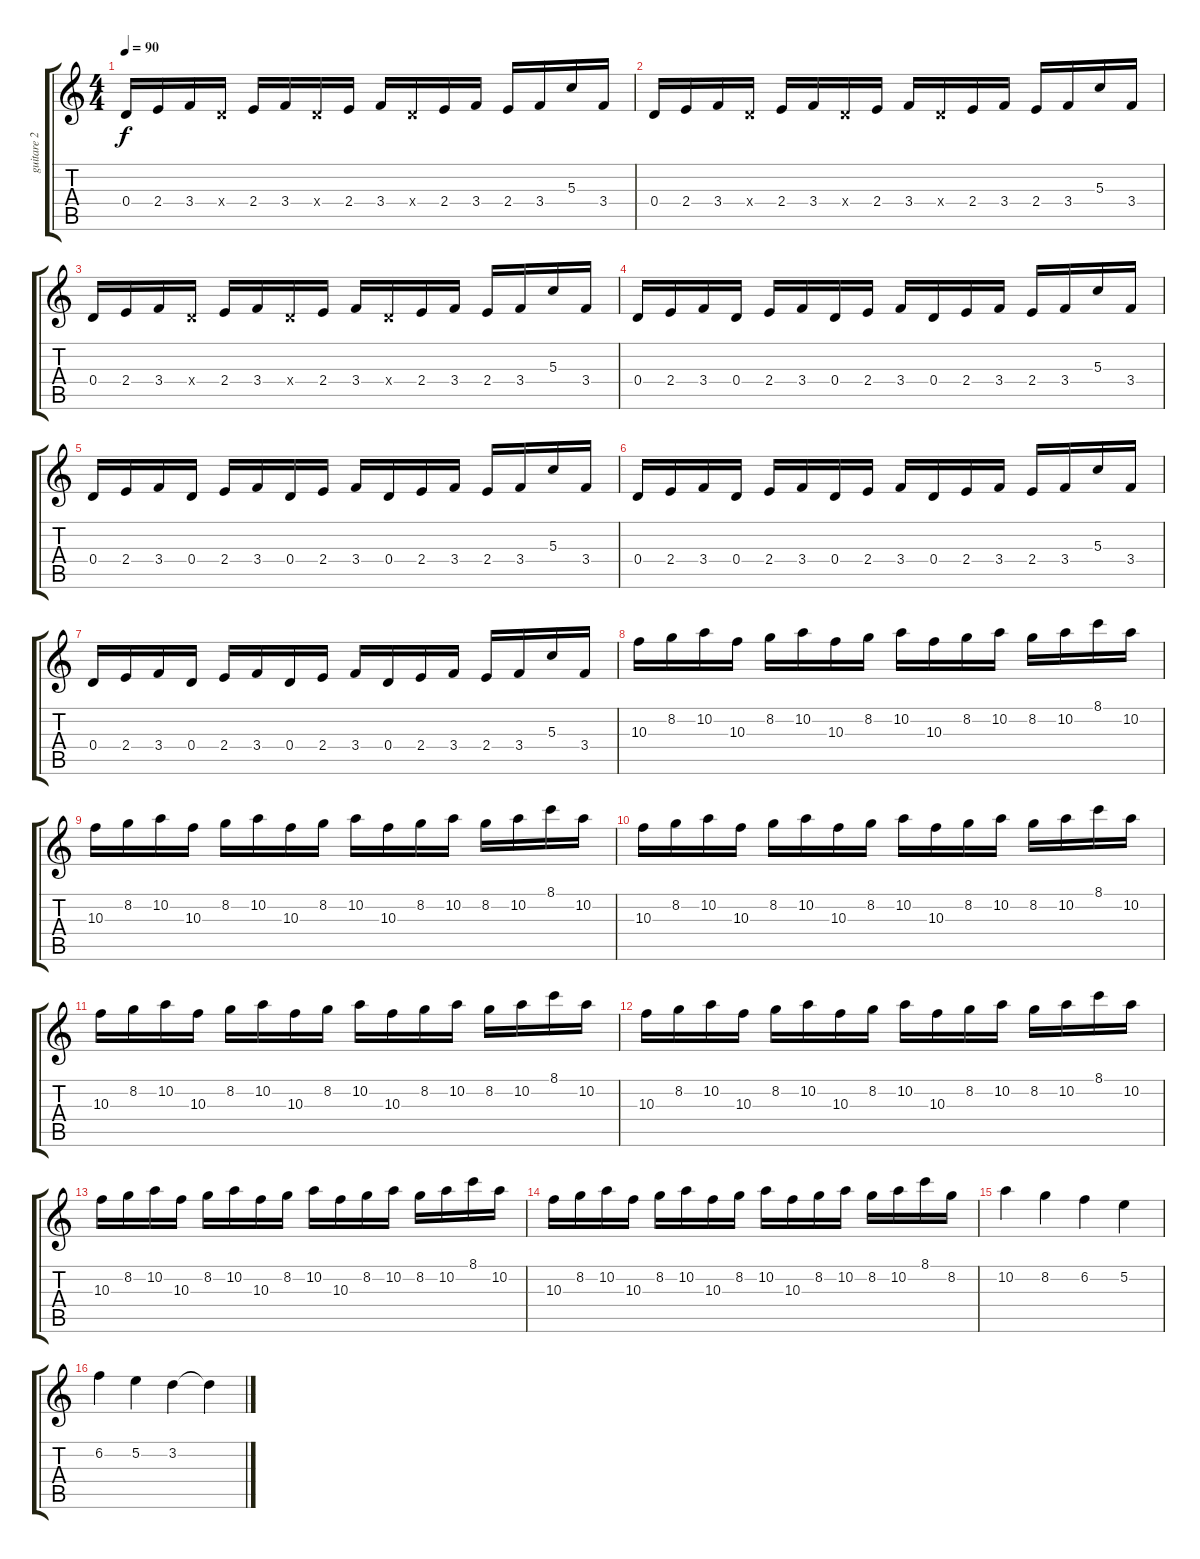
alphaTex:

\track ("guitare 2" "guitare 2") {instrument overdrivenguitar}
\staff {score tabs}
\tuning (E4 B3 G3 D3 A2 D2) {hide}
\ts (4 4)
\tempo 90
\clef g2
\ks c
0.4.16{dy f} 2.4.16 3.4.16 0.4{x}.16 2.4.16 3.4.16 0.4{x}.16 2.4.16 3.4.16 0.4{x}.16 2.4.16 3.4.16 2.4.16 3.4.16 5.3.16 3.4.16 |
0.4.16 2.4.16 3.4.16 0.4{x}.16 2.4.16 3.4.16 0.4{x}.16 2.4.16 3.4.16 0.4{x}.16 2.4.16 3.4.16 2.4.16 3.4.16 5.3.16 3.4.16 |
0.4.16 2.4.16 3.4.16 0.4{x}.16 2.4.16 3.4.16 0.4{x}.16 2.4.16 3.4.16 0.4{x}.16 2.4.16 3.4.16 2.4.16 3.4.16 5.3.16 3.4.16 |
0.4.16 2.4.16 3.4.16 0.4.16 2.4.16 3.4.16 0.4.16 2.4.16 3.4.16 0.4.16 2.4.16 3.4.16 2.4.16 3.4.16 5.3.16 3.4.16 |
0.4.16 2.4.16 3.4.16 0.4.16 2.4.16 3.4.16 0.4.16 2.4.16 3.4.16 0.4.16 2.4.16 3.4.16 2.4.16 3.4.16 5.3.16 3.4.16 |
0.4.16 2.4.16 3.4.16 0.4.16 2.4.16 3.4.16 0.4.16 2.4.16 3.4.16 0.4.16 2.4.16 3.4.16 2.4.16 3.4.16 5.3.16 3.4.16 |
0.4.16 2.4.16 3.4.16 0.4.16 2.4.16 3.4.16 0.4.16 2.4.16 3.4.16 0.4.16 2.4.16 3.4.16 2.4.16 3.4.16 5.3.16 3.4.16 |
10.3.16 8.2.16 10.2.16 10.3.16 8.2.16 10.2.16 10.3.16 8.2.16 10.2.16 10.3.16 8.2.16 10.2.16 8.2.16 10.2.16 8.1.16 10.2.16 |
10.3.16 8.2.16 10.2.16 10.3.16 8.2.16 10.2.16 10.3.16 8.2.16 10.2.16 10.3.16 8.2.16 10.2.16 8.2.16 10.2.16 8.1.16 10.2.16 |
10.3.16 8.2.16 10.2.16 10.3.16 8.2.16 10.2.16 10.3.16 8.2.16 10.2.16 10.3.16 8.2.16 10.2.16 8.2.16 10.2.16 8.1.16 10.2.16 |
10.3.16 8.2.16 10.2.16 10.3.16 8.2.16 10.2.16 10.3.16 8.2.16 10.2.16 10.3.16 8.2.16 10.2.16 8.2.16 10.2.16 8.1.16 10.2.16 |
10.3.16 8.2.16 10.2.16 10.3.16 8.2.16 10.2.16 10.3.16 8.2.16 10.2.16 10.3.16 8.2.16 10.2.16 8.2.16 10.2.16 8.1.16 10.2.16 |
10.3.16 8.2.16 10.2.16 10.3.16 8.2.16 10.2.16 10.3.16 8.2.16 10.2.16 10.3.16 8.2.16 10.2.16 8.2.16 10.2.16 8.1.16 10.2.16 |
10.3.16 8.2.16 10.2.16 10.3.16 8.2.16 10.2.16 10.3.16 8.2.16 10.2.16 10.3.16 8.2.16 10.2.16 8.2.16 10.2.16 8.1.16 8.2.16 |
10.2.4 8.2.4 6.2.4 5.2.4 |
6.2.4 5.2.4 3.2.4 3.2{t}.4
